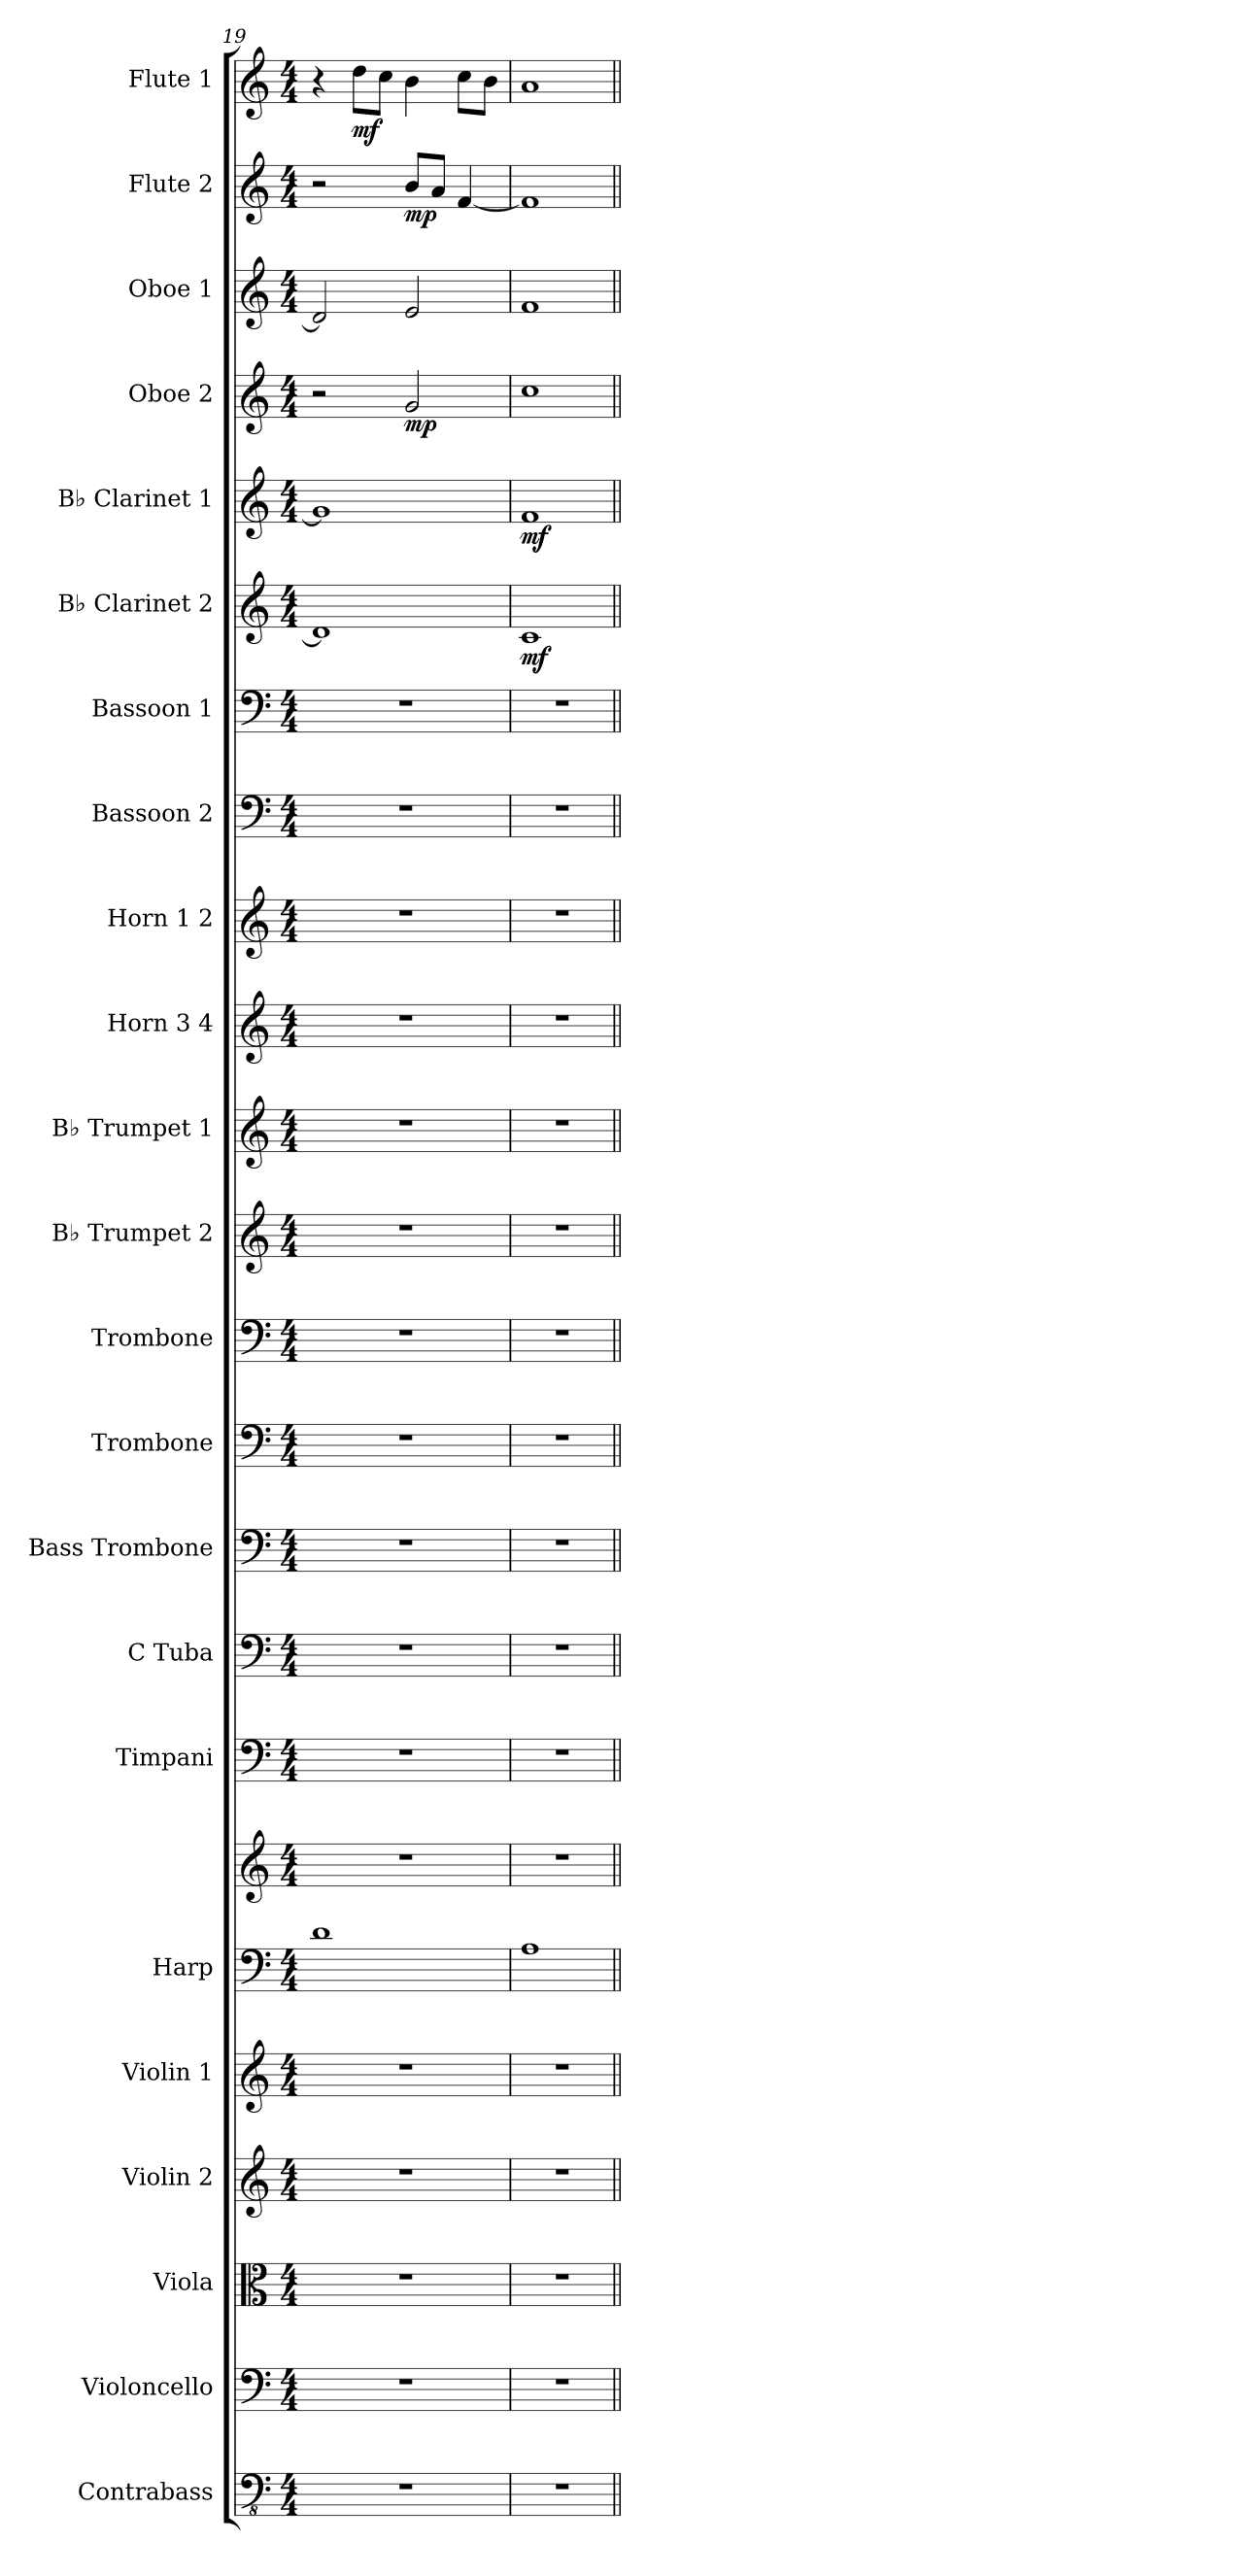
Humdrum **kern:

**kern	**kern	**kern	**kern	**kern	**kern	**kern	**kern	**kern	**kern	**kern	**kern	**kern	**kern	**kern	**kern	**kern	**kern	**kern	**dynam	**kern	**dynam	**kern	**dynam	**kern	**kern	**dynam	**kern	**dynam
*part23	*part22	*part21	*part20	*part19	*part18	*part18	*part17	*part16	*part15	*part14	*part13	*part12	*part11	*part10	*part9	*part8	*part7	*part6	*part6	*part5	*part5	*part4	*part4	*part3	*part2	*part2	*part1	*part1
*staff24	*staff23	*staff22	*staff21	*staff20	*staff19	*staff18	*staff17	*staff16	*staff15	*staff14	*staff13	*staff12	*staff11	*staff10	*staff9	*staff8	*staff7	*staff6	*staff6	*staff5	*staff5	*staff4	*staff4	*staff3	*staff2	*staff2	*staff1	*staff1
*I"Contrabass	*I"Violoncello	*I"Viola	*I"Violin 2	*I"Violin 1	*I"Harp	*	*I"Timpani	*I"C Tuba	*I"Bass Trombone	*I"Trombone	*I"Trombone	*I"B♭ Trumpet 2	*I"B♭ Trumpet 1	*I"Horn 3 4	*I"Horn 1 2	*I"Bassoon 2	*I"Bassoon 1	*I"B♭ Clarinet 2	*	*I"B♭ Clarinet 1	*	*I"Oboe 2	*	*I"Oboe 1	*I"Flute 2	*	*I"Flute 1	*
*I'Cbs.	*I'Vlc.	*I'Vla.	*I'Vln. 2	*I'Vln. 1	*I'Hrp.	*	*I'Timp.	*I'C Tu.	*I'B. Trb.	*I'Trb.	*I'Trb.	*I'B♭ Tpt. 2	*I'B♭ Tpt. 1	*I'Hn. 3 4	*I'Hn. 1 2	*I'Bsn. 2	*I'Bsn. 1	*I'B♭ Cl. 2	*	*I'B♭ Cl. 1	*	*I'Ob. 2	*	*I'Ob. 1	*I'Fl. 2	*	*I'Fl. 1	*
!!LO:PB:g=z
*clefFv4	*clefF4	*clefC3	*clefG2	*clefG2	*clefF4	*clefG2	*clefF4	*clefF4	*clefF4	*clefF4	*clefF4	*clefG2	*clefG2	*clefG2	*clefG2	*clefF4	*clefF4	*clefG2	*	*clefG2	*	*clefG2	*	*clefG2	*clefG2	*	*clefG2	*
*	*	*	*	*	*	*	*	*	*	*	*	*ITrd1c2	*ITrd1c2	*ITrd4c7	*ITrd4c7	*	*	*ITrd1c2	*	*ITrd1c2	*	*	*	*	*	*	*	*
*k[]	*k[]	*k[]	*k[]	*k[]	*k[]	*k[]	*k[]	*k[]	*k[]	*k[]	*k[]	*k[b-e-]	*k[b-e-]	*k[b-]	*k[b-]	*k[]	*k[]	*k[b-e-]	*	*k[b-e-]	*	*k[]	*	*k[]	*k[]	*	*k[]	*
*C:	*C:	*C:	*C:	*C:	*C:	*C:	*C:	*C:	*C:	*C:	*C:	*B-:	*B-:	*F:	*F:	*C:	*C:	*B-:	*	*B-:	*	*C:	*	*C:	*C:	*	*C:	*
*M4/4	*M4/4	*M4/4	*M4/4	*M4/4	*M4/4	*M4/4	*M4/4	*M4/4	*M4/4	*M4/4	*M4/4	*M4/4	*M4/4	*M4/4	*M4/4	*M4/4	*M4/4	*M4/4	*	*M4/4	*	*M4/4	*	*M4/4	*M4/4	*	*M4/4	*
=19	=19	=19	=19	=19	=19	=19	=19	=19	=19	=19	=19	=19	=19	=19	=19	=19	=19	=19	=19	=19	=19	=19	=19	=19	=19	=19	=19	=19
1r	1r	1r	1r	1r	1d	1r	1r	1r	1r	1r	1r	1r	1r	1r	1r	1r	1r	1c]	.	1f]	.	2r	.	2d/]	2r	.	4r	.
!	!	!	!	!	!	!	!	!	!	!	!	!	!	!	!	!	!	!	!	!	!	!	!	!	!	!	!	!LO:DY:b
.	.	.	.	.	.	.	.	.	.	.	.	.	.	.	.	.	.	.	.	.	.	.	.	.	.	.	8dd\L	mf
.	.	.	.	.	.	.	.	.	.	.	.	.	.	.	.	.	.	.	.	.	.	.	.	.	.	.	8cc\J	.
!	!	!	!	!	!	!	!	!	!	!	!	!	!	!	!	!	!	!	!	!	!	!	!LO:DY:b	!	!	!LO:DY:b	!	!
.	.	.	.	.	.	.	.	.	.	.	.	.	.	.	.	.	.	.	.	.	.	2g/	mp	2e/	8b/L	mp	4b\	.
.	.	.	.	.	.	.	.	.	.	.	.	.	.	.	.	.	.	.	.	.	.	.	.	.	8a/J	.	.	.
.	.	.	.	.	.	.	.	.	.	.	.	.	.	.	.	.	.	.	.	.	.	.	.	.	[4f/	.	8cc\L	.
.	.	.	.	.	.	.	.	.	.	.	.	.	.	.	.	.	.	.	.	.	.	.	.	.	.	.	8b\J	.
=20	=20	=20	=20	=20	=20	=20	=20	=20	=20	=20	=20	=20	=20	=20	=20	=20	=20	=20	=20	=20	=20	=20	=20	=20	=20	=20	=20	=20
!	!	!	!	!	!	!	!	!	!	!	!	!	!	!	!	!	!	!	!LO:DY:b	!	!LO:DY:b	!	!	!	!	!	!	!
1r	1r	1r	1r	1r	1A	1r	1r	1r	1r	1r	1r	1r	1r	1r	1r	1r	1r	1B-	mf	1e-	mf	1cc	.	1f	1f]	.	1a	.
=||	=||	=||	=||	=||	=||	=||	=||	=||	=||	=||	=||	=||	=||	=||	=||	=||	=||	=||	=||	=||	=||	=||	=||	=||	=||	=||	=||	=||
*-	*-	*-	*-	*-	*-	*-	*-	*-	*-	*-	*-	*-	*-	*-	*-	*-	*-	*-	*-	*-	*-	*-	*-	*-	*-	*-	*-	*-
